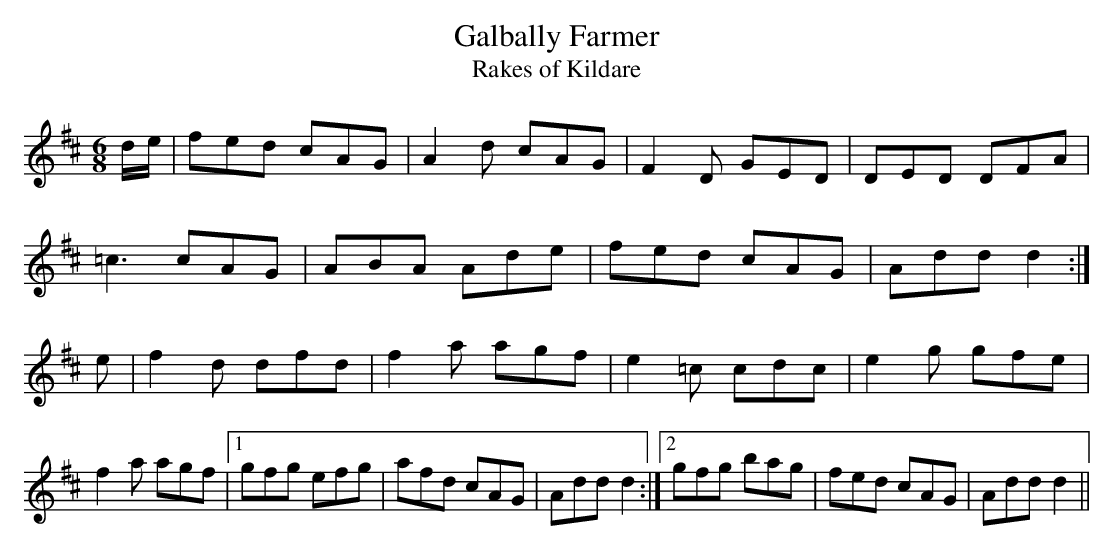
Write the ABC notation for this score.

X:1
T: Galbally Farmer
T: Rakes of Kildare
L: 1/8
M: 6/8
K: D
d/e/ | fed cAG | A2d cAG | F2D GED | DED DFA |
=c3 cAG | ABA Ade | fed cAG | Add d2 :|
e | f2d dfd | f2a agf | e2=c cdc | e2g gfe |
f2a agf |1 gfg efg | afd cAG | Add d2 :|2\
gfg bag | fed cAG | Add d2 ||
